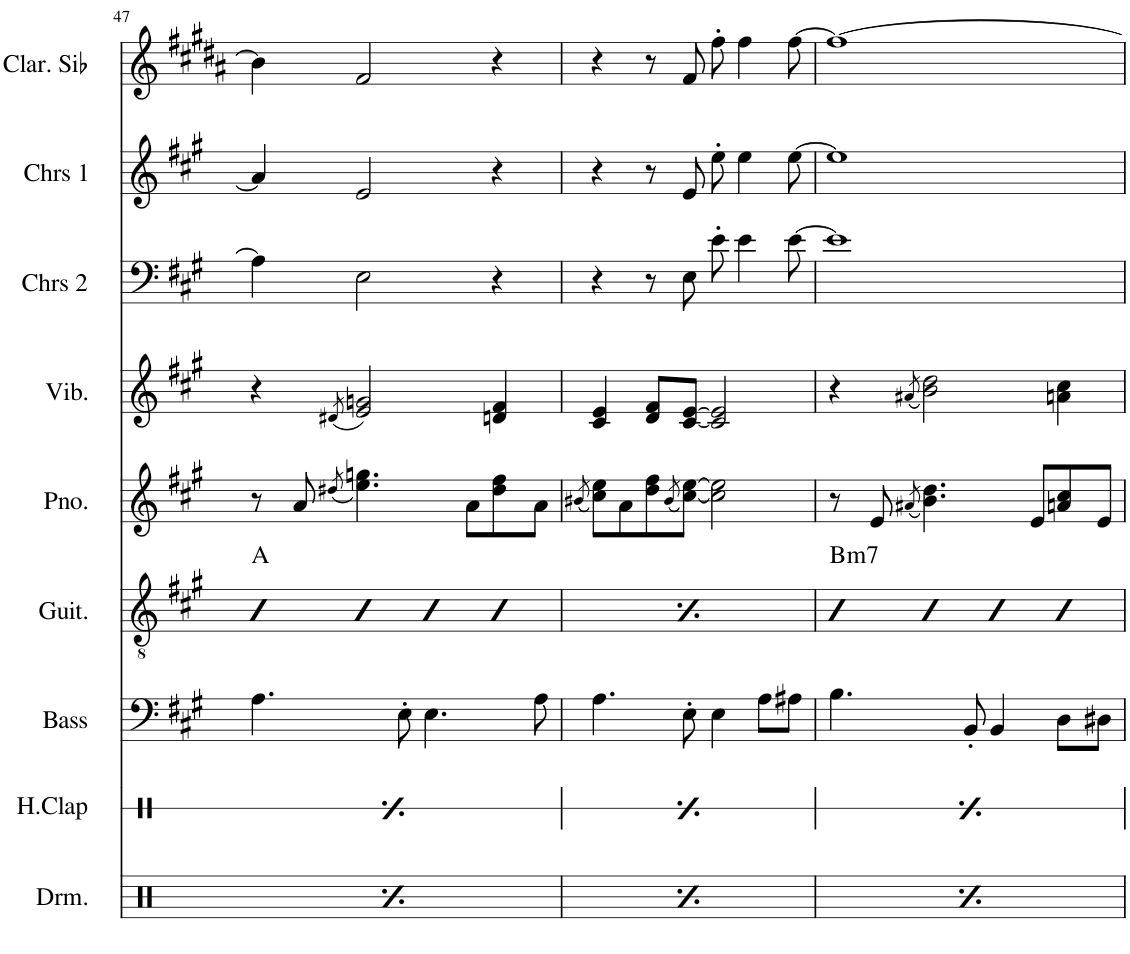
**kern	**kern	**harte	**kern	**kern	**kern	**kern	**kern
*part7	*part6	*part6	*part5	*part4	*part3	*part2	*part1
*staff7	*staff6	*	*staff5	*staff4	*staff3	*staff2	*staff1
*I"Bass	*I"Accoustic Guitar	*	*I"Piano	*I"Vibes	*I"Choirs Man	*I"Choirs Woman	*I"Clarinette en Sib
*I'Bass	*I'Guit.	*	*I'Pno.	*I'Vib.	*I'Chrs 2	*I'Chrs 1	*I'Clar. Sib
!!LO:PB:g=z
*clefF4	*clefGv2	*	*clefG2	*clefG2	*clefF4	*clefG2	*clefG2
*Trd7c12	*	*	*	*	*	*	*Trd1c2
*k[f#c#g#]	*k[f#c#g#]	*	*k[f#c#g#]	*k[f#c#g#]	*k[f#c#g#]	*k[f#c#g#]	*k[f#c#g#d#a#]
*M4/4	*M4/4	*	*M4/4	*M4/4	*M4/4	*M4/4	*M4/4
=47	=47	=47	=47	=47	=47	=47	=47
*	*^	*	*	*	*	*	*
4.A\	8AA 8E 8A 8c#L	4B	A:maj	8r	4r	4A\]	4a/]	4b\]
.	8AA 8E 8A 8c#	.	.	8a/	.	.	.	.
.	.	.	.	(8qdd#X/	(8qd#X/	.	.	.
.	8AA'>^> 8E'>^> 8A'>^> 8c#'>^>	4B	.	4.ee\ 4.ggn\)	2e/ 2gn/)	2E\	2e/	2f#/
8E'\	8AA 8E 8A 8c#J	.	.	.	.	.	.	.
4.E\	8AA 8E 8A 8c#L	4B	.	.	.	.	.	.
.	8AA 8E 8A 8c#	.	.	8a\L	.	.	.	.
.	8AA'>^> 8E'>^> 8A'>^> 8c#'>^>	4B	.	8dd#\ 8ff#\	4dn/ 4f#/	4r	4r	4r
8A\	8AA 8E 8A 8c#J	.	.	8a\J	.	.	.	.
=48	=48	=48	=48	=48	=48	=48	=48	=48
.	.	.	.	(8qb#X/	.	.	.	.
4.A\	8AA 8E 8A 8c#L	4B	A:maj	8cc#\ 8ee\L)	4c#/ 4e/	4r	4r	4r
.	8AA 8E 8A 8c#	.	.	8a\	.	.	.	.
.	8AA'>^> 8E'>^> 8A'>^> 8c#'>^>	4B	.	8dd\ 8ff#\	8d/ 8f#/L	8r	8r	8r
.	.	.	.	(8qb#/	.	.	.	.
8E'\	8AA 8E 8A 8c#J	.	.	[8cc#\ [8ee\J)	[8c#/ [8e/J	8E\	8e/	8f#/
4E\	8AA 8E 8A 8c#L	4B	.	2cc#\] 2ee\]	2c#/] 2e/]	8e'\	8ee'\	8ff#'\
.	8AA 8E 8A 8c#	.	.	.	.	4e\	4ee\	4ff#\
8A\L	8AA'>^> 8E'>^> 8A'>^> 8c#'>^>	4B	.	.	.	.	.	.
8A#X\J	8AA 8E 8A 8c#J	.	.	.	.	[8e\	[8ee\	[8ff#\
=49	=49	=49	=49	=49	=49	=49	=49	=49
!	!	!	!LO:H:kt=m7	!	!	!	!	!
4.B\	8BB 8F# 8A 8dL	4B	B:min7	8r	4r	1e]	1ee]	1ff#_
.	8BB 8F# 8A 8d	.	.	8e/	.	.	.	.
.	.	.	.	(8qa#X/	(8qa#X/	.	.	.
.	8BB'>^> 8F#'>^> 8A'>^> 8d'>^>	4B	.	4.b\ 4.dd\)	2b\ 2dd\)	.	.	.
8BB'/	8BB 8F# 8A 8dJ	.	.	.	.	.	.	.
4BB/	8BB 8F# 8A 8dL	4B	.	.	.	.	.	.
.	8BB 8F# 8A 8d	.	.	8e/L	.	.	.	.
8D\L	8BB'>^> 8F#'>^> 8A'>^> 8d'>^>	4B	.	8an/ 8cc#/	4an\ 4cc#\	.	.	.
8D#X\J	8BB 8F# 8A 8dJ	.	.	8e/J	.	.	.	.
*	*v	*v	*	*	*	*	*	*
=	=	=	=	=	=	=	=
*-	*-	*-	*-	*-	*-	*-	*-
